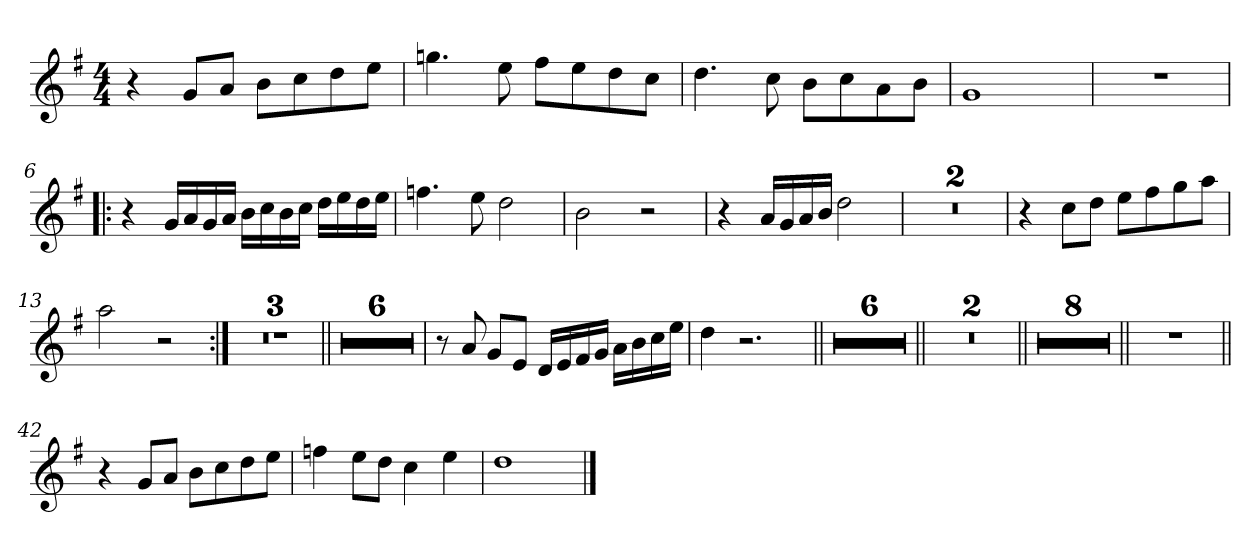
**kern
*part1
*staff1
!!LO:PB:g=z
*clefG2
*k[f#]
*G:
*M4/4
*MM77
=1
4r
8gi/L
8ai/J
8bi\L
8cci\
8ddi\
8eei\J
=2
4.ggni\
8eei\
8ff#i\L
8eei\
8ddi\
8cci\J
=3
4.ddi\
8cci\
8bi\L
8cci\
8ai\
8bi\J
=4
1gi
!!LO:LB:g=z
=5
1r
=6!|:
4r
16gi/LL
16ai/
16gi/
16ai/JJ
16bi\LL
16cci\
16bi\
16cci\JJ
16ddi\LL
16eei\
16ddi\
16eei\JJ
=7
4.ffni\
8eei\
2ddi\
=8
2bi\
2r
!!LO:LB:g=z
=9
4r
16ai/LL
16gi/
16ai/
16bi/JJ
2ddi\
=10
1r
=11
1r
=12
4r
8cci\L
8ddi\J
8eei\L
8ff#i\
8ggi\
8aai\J
=13
2aai\
2r
!!LO:LB:g=z
=14:|!
1r
=15
1r
=16
1r
=17||
1r
=18
1r
=19
1r
=20
1r
!!LO:LB:g=z
=21
1r
=22
1r
=23
8r
8ai/
8gi/L
8ei/J
16di/LL
16ei/
16f#i/
16gi/JJ
16ai\LL
16bi\
16cci\
16eei\JJ
=24
4ddi\
2.r
=25||
1r
=26
1r
!!LO:LB:g=z
=27
1r
=28
1r
=29
1r
=30
1r
=31||
1r
=32
1r
=33||
1r
!!LO:LB:g=z
=34
1r
=35
1r
=36
1r
=37
1r
=38
1r
=39
1r
=40
1r
!!LO:LB:g=z
=41||
1r
=42||
4r
8gi/L
8ai/J
8bi\L
8cci\
8ddi\
8eei\J
=43
4ffni\
8eei\L
8ddi\J
4cci\
4eei\
=44
1ddi
==
*-
